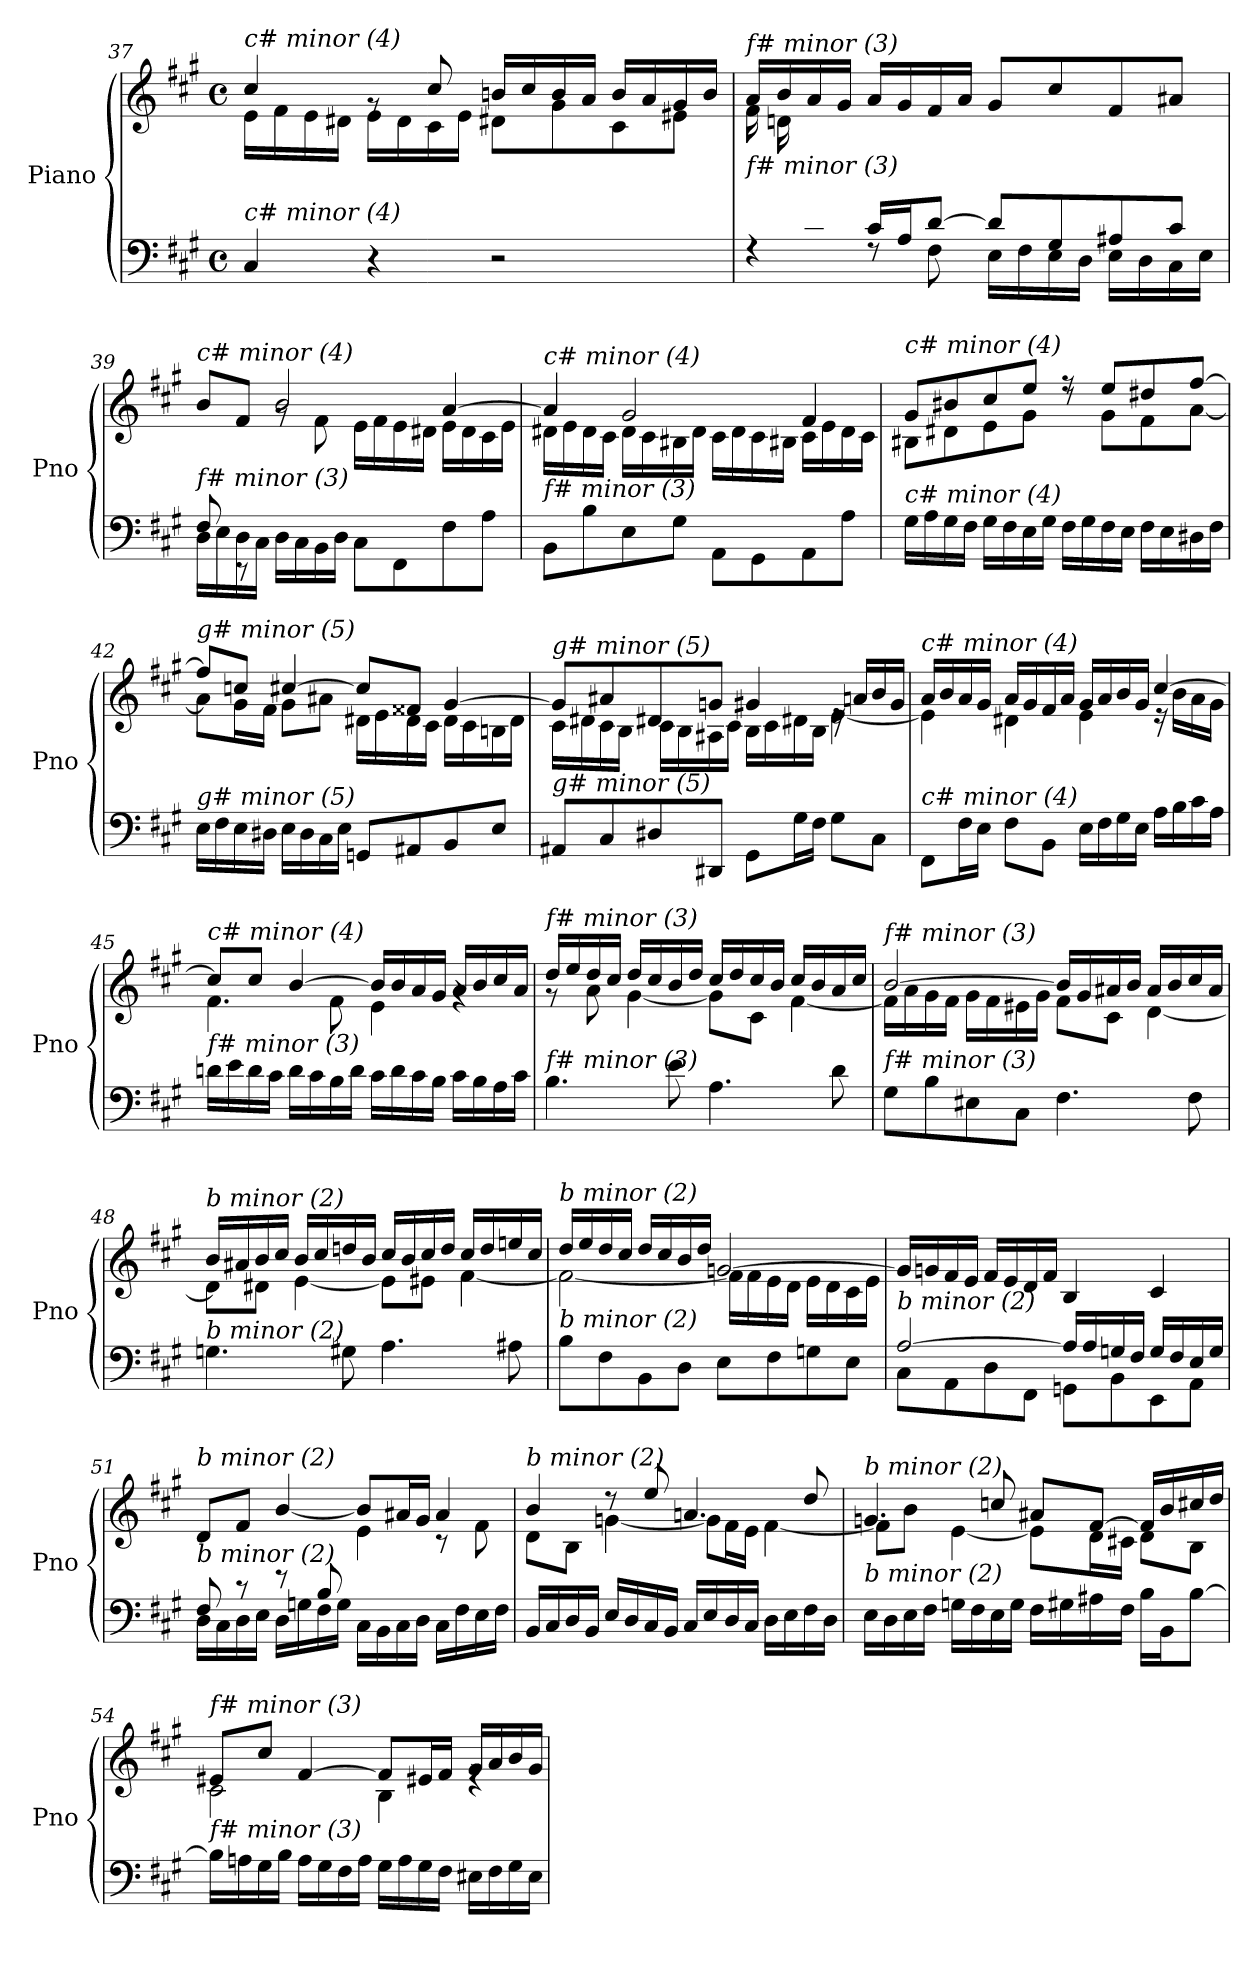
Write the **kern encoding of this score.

**kern	**kern
*part1	*part1
*staff2	*staff1
*I"Piano	*
*I'Pno	*
!!LO:LB:g=z
*clefF4	*clefG2
*k[f#c#g#]	*k[f#c#g#]
*M4/4	*M4/4
*met(c)	*met(c)
=37	=37
*	*^
!	!LO:TX:i:t=c# minor (4)	!
!LO:TX:i:t=c# minor (4)	!	!
4C#/	4cc#/	16e\LL
.	.	16f#\
.	.	16e\
.	.	16d#X\JJ
4r	8rg	16e\LL
.	.	16d#\
.	8cc#/	16c#\
.	.	16e\JJ
2r	16bn/LL	8d#X\L
.	16cc#/	.
.	16b/	8g#\
.	16a/JJ	.
.	16b/LL	8c#\
.	16a/	.
.	16g#/	8e#X\J
.	16b/JJ	.
=38	=38	=38
*^	*	*
!	!	!LO:TX:i:t=f# minor (3)	!
!LO:TX:i:t=f# minor (3)	!	!	!
8ryy	4rF	16a/LL	16f#\LL
.	.	16b/	16dn\
16c#/	.	16a/	2..ryy
16B/JJ	.	16g#/JJ	.
16c#/LL	8rF	16a/LL	.
16A/J	.	16g#/	.
[8d/J	8F#\	16f#/	.
.	.	16a/JJ	.
8d/L]	16E\LL	8g#/L	.
.	16F#\	.	.
8G#/	16E\	8cc#/	.
.	16D\JJ	.	.
8A#X/	16E\LL	8f#/	.
.	16D\	.	.
8c#/J	16C#\	8a#X/J	.
.	16E\JJ	.	.
=39	=39	=39	=39
*	*^	*	*^
!	!	!	!LO:TX:i:t=c# minor (4)	!	!
!LO:TX:i:t=f# minor (3)	!	!	!	!	!
4ryy	16D\LL	8F#/	8b/L	4ryy	4ryy
.	16E\	.	.	.	.
.	16D\	8r	8f#/J	.	.
.	16C#\JJ	.	.	.	.
2.ryy	16D\LL	2.ryy	2b/	8rg	2.ryy
.	16C#\	.	.	.	.
.	16BB\	.	.	8f#\	.
.	16D\JJ	.	.	.	.
.	8C#\L	.	.	16e\LL	.
.	.	.	.	16f#\	.
.	8FF#\	.	.	16e\	.
.	.	.	.	16d#X\JJ	.
.	8F#\	.	[4a/	16e\LL	.
.	.	.	.	16d#\	.
.	8A\J	.	.	16c#\	.
.	.	.	.	16e\JJ	.
*v	*v	*v	*	*	*
*	*	*v	*v
!!LO:LB:g=z
=40	=40	=40
!	!LO:TX:i:t=c# minor (4)	!
!LO:TX:i:t=f# minor (3)	!	!
8BB\L	4a/]	16d#X\LL
.	.	16e\
8B\	.	16d#\
.	.	16c#\JJ
8E\	2g#/	16d#\LL
.	.	16c#\
8G#\J	.	16B#X\
.	.	16d#\JJ
8AA\L	.	16c#\LL
.	.	16d#\
8GG#\	.	16c#\
.	.	16B#X\JJ
8AA\	4f#/	16c#\LL
.	.	16e\
8A\J	.	16d#\
.	.	16c#\JJ
=41	=41	=41
!	!LO:TX:i:t=c# minor (4)	!
!LO:TX:i:t=c# minor (4)	!	!
16G#\LL	8g#/L	8B#X\L
16A\	.	.
16G#\	8b#X/	8d#X\
16F#\JJ	.	.
16G#\LL	8cc#/	8e\
16F#\	.	.
16E\	8ee/J	8g#\J
16G#\JJ	.	.
16F#\LL	8r	8rdd
16G#\	.	.
16F#\	8ee/L	8g#\L
16E\JJ	.	.
16F#\LL	8dd#X/	8f#\
16E\	.	.
16D#X\	[8ff#/J	[8a\J
16F#\JJ	.	.
=42	=42	=42
!	!LO:TX:i:t=g# minor (5)	!
!LO:TX:i:t=g# minor (5)	!	!
16E\LL	8ff#/L]	8a\L]
16F#\	.	.
16E\	8ccni/J	16g#\L
16D#X\JJ	.	16f#\JJ
16E\LL	[4cc#/	8g#\L
16D#\	.	.
16C#\	.	8a#X\J
16E\JJ	.	.
8GGni/L	8cc#/L]	16d#X\LL
.	.	16e\
8AA#X/	8f##X/J	16d#\
.	.	16c#\JJ
8BB/	[4g#/	16d#\LL
.	.	16c#\
8E/J	.	16Bn\
.	.	16d#\JJ
!!LO:PB:g=z	!!
=43	=43	=43
!	!LO:TX:i:t=g# minor (5)	!
!LO:TX:i:t=g# minor (5)	!	!
8AA#X/L	8g#/L]	16c#\LL
.	.	16d#X\
8C#/	8a#X/	16c#\
.	.	16B\JJ
8D#X/	8d#X/	16c#\LL
.	.	16B\
8DD#X/J	8gni/J	16A#X\
.	.	16c#\JJ
8GG#\L	4g#/	16B\LL
.	.	16c#\
16G#\L	.	16d#X\
16F#\JJ	.	16B\JJ
8G#\L	16re	[4e\
.	16an/LL	.
8C#\J	16b/	.
.	16g#/JJ	.
=44	=44	=44
!	!LO:TX:i:t=c# minor (4)	!
!LO:TX:i:t=c# minor (4)	!	!
8FF#\L	16a/LL	4e\]
.	16b/	.
16F#\L	16a/	.
16E\JJ	16g#/JJ	.
8F#\L	16a/LL	4d#X\
.	16g#/	.
8BB\J	16f#/	.
.	16a/JJ	.
16E\LL	16g#/LL	4e\
16F#\	16a/	.
16G#\	16b/	.
16E\JJ	16g#/JJ	.
16A\LL	[4cc#/	16r
16B\	.	16b\LL
16c#\	.	16a\
16A\JJ	.	16g#\JJ
=45	=45	=45
!	!LO:TX:i:t=c# minor (4)	!
!LO:TX:i:t=f# minor (3)	!	!
16dn\LL	8cc#/L]	4.f#\
16e\	.	.
16d\	8cc#/J	.
16c#\JJ	.	.
16d\LL	[4b/	.
16c#\	.	.
16B\	.	8f#\
16d\JJ	.	.
16c#\LL	16b/LL]	4e\
16d\	16b/	.
16c#\	16a/	.
16B\JJ	16g#/JJ	.
16c#\LL	16a/LL	4rg
16B\	16b/	.
16A\	16cc#/	.
16c#\JJ	16a/JJ	.
!!LO:LB:g=z	!!
=46	=46	=46
!	!LO:TX:i:t=f# minor (3)	!
!LO:TX:i:t=f# minor (3)	!	!
4.B\	16dd/LL	8r
.	16ee/	.
.	16dd/	8a\
.	16cc#/JJ	.
.	16dd/LL	[4g#\
.	16cc#/	.
8e\	16b/	.
.	16dd/JJ	.
4.A\	16cc#/LL	8g#\L]
.	16dd/	.
.	16cc#/	8c#\J
.	16b/JJ	.
.	16cc#/LL	[4f#\
.	16b/	.
8d\	16a/	.
.	16cc#/JJ	.
=47	=47	=47
!	!LO:TX:i:t=f# minor (3)	!
!LO:TX:i:t=f# minor (3)	!	!
8G#\L	[2b/	16f#\LL]
.	.	16a\
8B\	.	16g#\
.	.	16f#\JJ
8E#X\	.	16g#\LL
.	.	16f#\
8C#\J	.	16e#X\
.	.	16g#\JJ
4.F#\	16b/LL]	8f#\L
.	16g#/	.
.	16a#X/	8c#\J
.	16b/JJ	.
.	16a#/LL	[4d\
.	16b/	.
8F#\	16cc#/	.
.	16a#/JJ	.
=48	=48	=48
!	!LO:TX:i:t=b minor (2)	!
!LO:TX:i:t=b minor (2)	!	!
4.Gn\	16b/LL	8d\L]
.	16a#X/	.
.	16b/	8d#X\J
.	16cc#/JJ	.
.	16b/LL	[4e\
.	16cc#/	.
8G#X\	16ddn/	.
.	16b/JJ	.
4.A\	16cc#/LL	8e\L]
.	16b/	.
.	16cc#/	8e#X\J
.	16dd/JJ	.
.	16cc#/LL	[4f#\
.	16dd/	.
8A#X\	16een/	.
.	16cc#/JJ	.
!!LO:LB:g=z	!!
=49	=49	=49
!	!LO:TX:i:t=b minor (2)	!
!LO:TX:i:t=b minor (2)	!	!
8B\L	16dd/LL	2f#\_
.	16ee/	.
8F#\	16dd/	.
.	16cc#/JJ	.
8BB\	16dd/LL	.
.	16cc#/	.
8D\J	16b/	.
.	16dd/JJ	.
8E\L	[2gn/	16f#\LL]
.	.	16f#\
8F#\	.	16e\
.	.	16d\JJ
8Gn\	.	16e\LL
.	.	16d\
8E\J	.	16c#\
.	.	16e\JJ
=50	=50	=50
*^	*	*
!	!	!LO:TX:i:t=b minor (2)	!
!LO:TX:i:t=b minor (2)	!	!	!
*	*	*v	*v
[2A/	8C#\L	16g/LL]
.	.	16gn/
.	8AA\	16f#/
.	.	16e/JJ
.	8D\	16f#/LL
.	.	16e/
.	8FF#\J	16d/
.	.	16f#/JJ
16A/LL]	8GGn\L	4B/
16A/	.	.
16Gn/	8BB\	.
16F#/JJ	.	.
16G/LL	8EE\	4c#/
16F#/	.	.
16E/	8AA\J	.
16G/JJ	.	.
=51	=51	=51
*	*^	*^
*	*	*	*	*^
!	!	!	!LO:TX:i:t=b minor (2)	!	!
!LO:TX:i:t=b minor (2)	!	!	!	!	!
2ryy	8F#/	16D\LL	8d/L	2ryy	2ryy
.	.	16C#\	.	.	.
.	8r	16D\	8f#/J	.	.
.	.	16E\JJ	.	.	.
.	8r	16D\LL	[4b/	.	.
.	.	16Gn\	.	.	.
.	8B/	16F#\	.	.	.
.	.	16G\JJ	.	.	.
2ryy	16C#\LL	2ryy	8b/L]	4e\	2ryy
.	16BB\	.	.	.	.
.	16C#\	.	16a#X/L	.	.
.	16D\JJ	.	16g#/JJ	.	.
.	16C#\LL	.	4a#/	8r	.
.	16F#\	.	.	.	.
.	16E\	.	.	8f#\	.
.	16F#\JJ	.	.	.	.
*	*v	*v	*	*	*
*	*	*	*v	*v
!!LO:LB:g=z
=52	=52	=52	=52
!	!	!LO:TX:i:t=b minor (2)	!
!LO:TX:i:t=b minor (2)	!	!	!
*v	*v	*	*
16BB/LL	4b/	8d\L
16C#/	.	.
16D/	.	8B\J
16BB/JJ	.	.
16E/LL	8r	[4gn\
16D/	.	.
16C#/	8ee/	.
16BB/JJ	.	.
16C#/LL	4.an/	8g\L]
16E/	.	.
16D/	.	16f#\L
16C#/JJ	.	16e\JJ
16D\LL	.	[4f#\
16E\	.	.
16F#\	8dd/	.
16D\JJ	.	.
=53	=53	=53
!	!LO:TX:i:t=b minor (2)	!
!LO:TX:i:t=b minor (2)	!	!
16E\LL	4.gn/	8f#\L]
16D\	.	.
16E\	.	8b\J
16F#\JJ	.	.
16Gn\LL	.	[4e\
16F#\	.	.
16E\	8ccn/	.
16G\JJ	.	.
16F#\LL	8a#X/L	8e\L]
16G#X\	.	.
16A#X\	[8f#/J	16d\L
16F#\JJ	.	16c#X\JJ
16B\LL	16f#/LL]	8d\L
16BB\J	16b/	.
[8B\J	16cc#X/	8B\J
.	16dd/JJ	.
=54	=54	=54
!	!LO:TX:i:t=f# minor (3)	!
!LO:TX:i:t=f# minor (3)	!	!
16B\LL]	8e#X/L	2c#\
16An\	.	.
16G#\	8cc#/J	.
16B\JJ	.	.
16A\LL	[4f#/	.
16G#\	.	.
16F#\	.	.
16A\JJ	.	.
16G#\LL	8f#/L]	4B\
16A\	.	.
16G#\	16e#X/L	.
16F#\JJ	16f#/JJ	.
16E#X\LL	16g#/LL	4re
16F#\	16a/	.
16G#\	16b/	.
16E#\JJ	16g#/JJ	.
*	*v	*v
=	=
*-	*-
